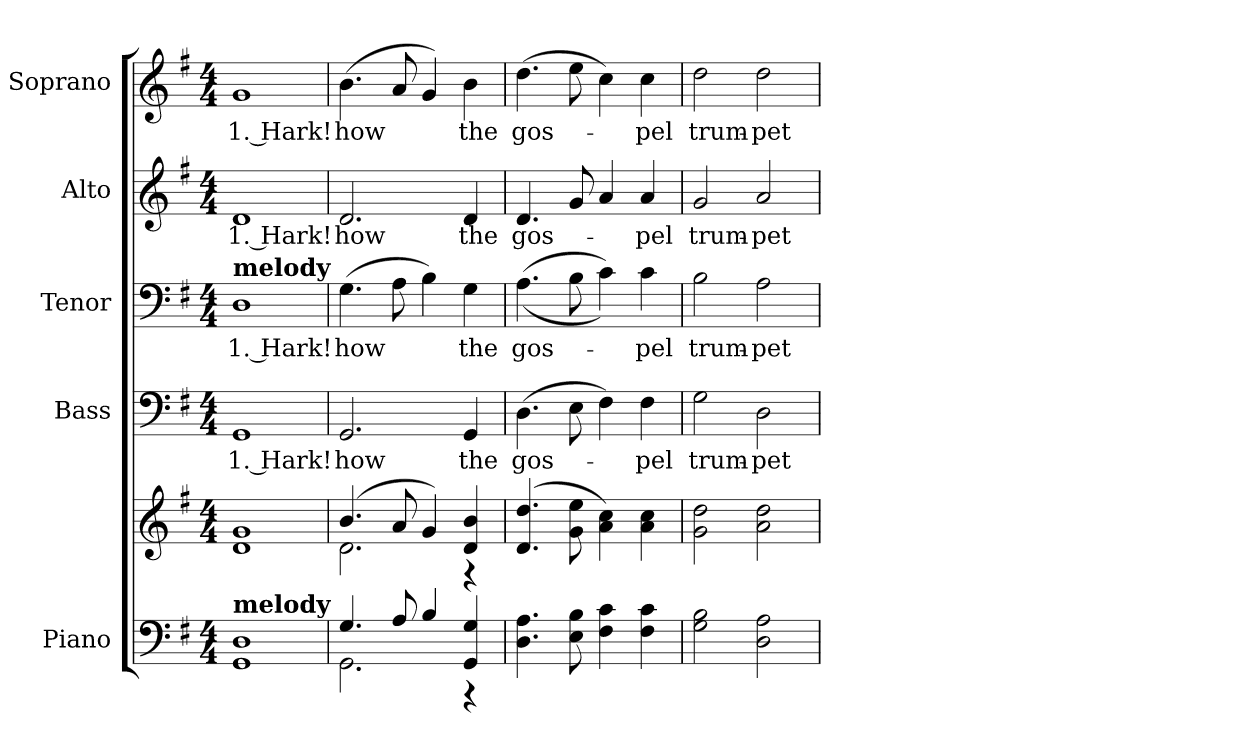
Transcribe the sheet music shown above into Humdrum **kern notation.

**kern	**kern	**kern	**text	**kern	**text	**kern	**text	**kern	**text
*part5	*part5	*part4	*part4	*part3	*part3	*part2	*part2	*part1	*part1
*staff6	*staff5	*staff4	*staff4	*staff3	*staff3	*staff2	*staff2	*staff1	*staff1
*I"Piano	*	*I"Bass	*	*I"Tenor	*	*I"Alto	*	*I"Soprano	*
*I'Pno.	*	*I'B.	*	*I'T.	*	*I'A.	*	*I'S.	*
!!LO:PB:g=z
*clefF4	*clefG2	*clefF4	*	*clefF4	*	*clefG2	*	*clefG2	*
*k[f#]	*k[f#]	*k[f#]	*	*k[f#]	*	*k[f#]	*	*k[f#]	*
*G:	*G:	*G:	*	*G:	*	*G:	*	*G:	*
*M4/4	*M4/4	*M4/4	*	*M4/4	*	*M4/4	*	*M4/4	*
*MM170	*MM170	*MM170	*	*MM170	*	*MM170	*	*MM170	*
=1	=1	=1	=1	=1	=1	=1	=1	=1	=1
!	!	!	!LO:LY:b:color=#000000	!	!	!	!	!	!
!	!	!	!	!	!LO:LY:b:color=#000000	!	!	!	!
!	!	!	!	!	!	!	!LO:LY:b:color=#000000	!	!
!	!	!	!	!LO:TX:a:B:t=melody	!	!	!	!	!
!LO:TX:a:B:t=melody	!	!	!	!	!	!	!	!	!
!	!	!	!	!	!	!	!	!	!LO:LY:b:color=#000000
1GGi 1Di	1di 1gi	1GGi	1. Hark!	1Di	1. Hark!	1di	1. Hark!	1gi	1. Hark!
=2	=2	=2	=2	=2	=2	=2	=2	=2	=2
*^	*^	*	*	*	*	*	*	*	*
!	!	!	!	!	!LO:LY:b:color=#000000	!	!	!	!	!	!
!	!	!	!	!	!	!	!LO:LY:b:color=#000000	!	!	!	!
!	!	!	!	!	!	!	!	!	!LO:LY:b:color=#000000	!	!
!	!	!	!	!	!	!	!	!	!	!	!LO:LY:b:color=#000000
4.Gi/	2.GGi\	(4.bi/	2.di\	2.GGi/	how	(4.Gi\	how	2.di/	how	(4.bi\	how
8Ai/	.	8ai/	.	.	.	8Ai\	.	.	.	8ai/	.
4Bi/	.	4gi/)	.	.	.	4Bi\)	.	.	.	4gi/)	.
!	!	!	!	!	!LO:LY:b:color=#000000	!	!	!	!	!	!
!	!	!	!	!	!	!	!LO:LY:b:color=#000000	!	!	!	!
!	!	!	!	!	!	!	!	!	!LO:LY:b:color=#000000	!	!
!	!	!	!	!	!	!	!	!	!	!	!LO:LY:b:color=#000000
4GGi/ 4Gi	4r	4di/ 4bi	4r	4GGi/	the	4Gi\	the	4di/	the	4bi\	the
*v	*v	*	*	*	*	*	*	*	*	*	*
*	*v	*v	*	*	*	*	*	*	*	*
!!LO:PB:g=z
=3	=3	=3	=3	=3	=3	=3	=3	=3	=3
*^	*^	*	*	*	*	*	*	*	*
!	!	!	!	!	!LO:LY:b:color=#000000	!	!	!	!	!	!
*v	*v	*	*	*	*	*	*	*	*	*	*
*	*v	*v	*	*	*	*	*	*	*	*
*^	*^	*	*	*	*	*	*	*	*
!	!	!	!	!	!	!	!LO:LY:b:color=#000000	!	!	!	!
*v	*v	*	*	*	*	*	*	*	*	*	*
*	*v	*v	*	*	*	*	*	*	*	*
*^	*^	*	*	*	*	*	*	*	*
!	!	!	!	!	!	!	!	!	!LO:LY:b:color=#000000	!	!
*v	*v	*	*	*	*	*	*	*	*	*	*
*	*v	*v	*	*	*	*	*	*	*	*
*^	*^	*	*	*	*	*	*	*	*
!	!	!	!	!	!	!	!	!	!	!	!LO:LY:b:color=#000000
*v	*v	*	*	*	*	*	*	*	*	*	*
*	*v	*v	*	*	*	*	*	*	*	*
4.Di\ 4.Ai	(4.di/ 4.ddi	(4.Di\	gos-	((4.Ai\	gos-	4.di/	gos-	(4.ddi\	gos-
8Ei\ 8Bi	8gi\ 8eei	8Ei\	.	8Bi\	.	8gi/	.	8eei\	.
4F#i\ 4ci	4ai\ 4cci)	4F#i\)	.	4ci\))	.	4ai/	.	4cci\)	.
!	!	!	!LO:LY:b:color=#000000	!	!	!	!	!	!
!	!	!	!	!	!LO:LY:b:color=#000000	!	!	!	!
!	!	!	!	!	!	!	!LO:LY:b:color=#000000	!	!
!	!	!	!	!	!	!	!	!	!LO:LY:b:color=#000000
4F#i\ 4ci	4ai\ 4cci	4F#i\	-pel	4ci\	-pel	4ai/	-pel	4cci\	-pel
=4	=4	=4	=4	=4	=4	=4	=4	=4	=4
!	!	!	!LO:LY:b:color=#000000	!	!	!	!	!	!
!	!	!	!	!	!LO:LY:b:color=#000000	!	!	!	!
!	!	!	!	!	!	!	!LO:LY:b:color=#000000	!	!
!	!	!	!	!	!	!	!	!	!LO:LY:b:color=#000000
2Gi\ 2Bi	2gi\ 2ddi	2Gi\	trum-	2Bi\	trum-	2gi/	trum-	2ddi\	trum-
!	!	!	!LO:LY:b:color=#000000	!	!	!	!	!	!
!	!	!	!	!	!LO:LY:b:color=#000000	!	!	!	!
!	!	!	!	!	!	!	!LO:LY:b:color=#000000	!	!
!	!	!	!	!	!	!	!	!	!LO:LY:b:color=#000000
2Di\ 2Ai	2ai\ 2ddi	2Di\	-pet	2Ai\	-pet	2ai/	-pet	2ddi\	-pet
=	=	=	=	=	=	=	=	=	=
*-	*-	*-	*-	*-	*-	*-	*-	*-	*-
